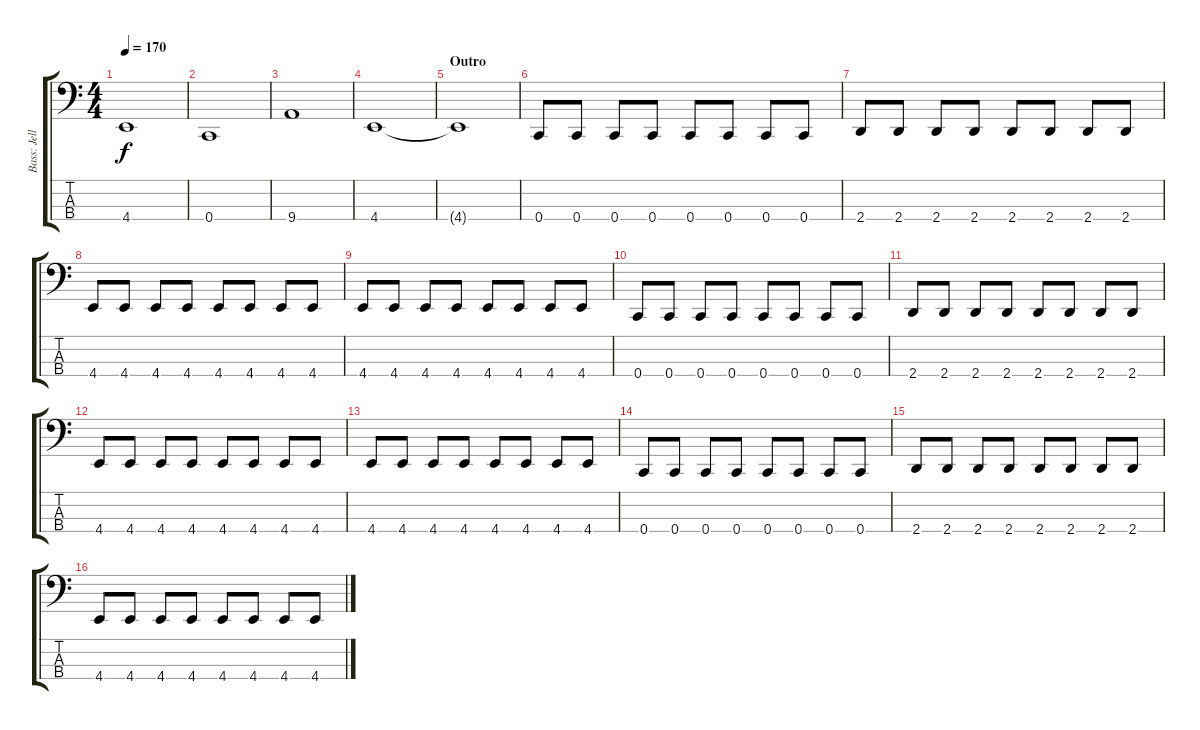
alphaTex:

\track ("Bass: Jelle" "Bass: Jell") {instrument electricbasspick}
\staff {score tabs}
\tuning (F2 C2 G1 C1) {hide}
\ts (4 4)
\tempo 170
\clef f4
\ks c
4.4{t}.1{dy f} |
0.4.1 |
9.4.1 |
4.4.1 |
\section ("" "Outro")
4.4{t}.1 |
0.4.8 0.4.8 0.4.8 0.4.8 0.4.8 0.4.8 0.4.8 0.4.8 |
2.4.8 2.4.8 2.4.8 2.4.8 2.4.8 2.4.8 2.4.8 2.4.8 |
4.4.8 4.4.8 4.4.8 4.4.8 4.4.8 4.4.8 4.4.8 4.4.8 |
4.4.8 4.4.8 4.4.8 4.4.8 4.4.8 4.4.8 4.4.8 4.4.8 |
0.4.8 0.4.8 0.4.8 0.4.8 0.4.8 0.4.8 0.4.8 0.4.8 |
2.4.8 2.4.8 2.4.8 2.4.8 2.4.8 2.4.8 2.4.8 2.4.8 |
4.4.8 4.4.8 4.4.8 4.4.8 4.4.8 4.4.8 4.4.8 4.4.8 |
4.4.8 4.4.8 4.4.8 4.4.8 4.4.8 4.4.8 4.4.8 4.4.8 |
0.4.8 0.4.8 0.4.8 0.4.8 0.4.8 0.4.8 0.4.8 0.4.8 |
2.4.8 2.4.8 2.4.8 2.4.8 2.4.8 2.4.8 2.4.8 2.4.8 |
4.4.8 4.4.8 4.4.8 4.4.8 4.4.8 4.4.8 4.4.8 4.4.8
